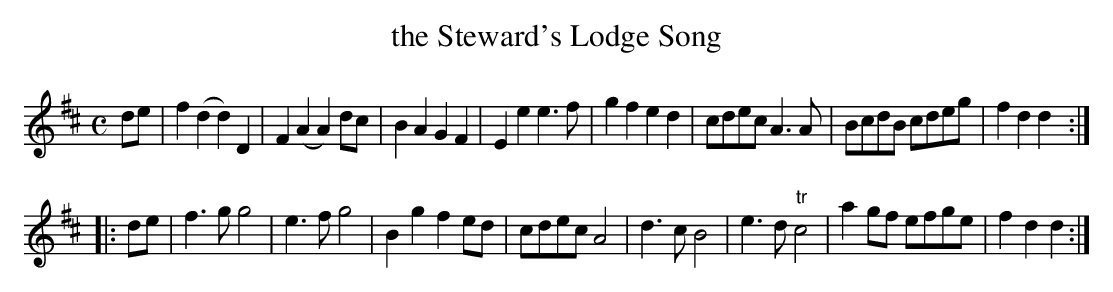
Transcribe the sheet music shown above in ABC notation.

X:1
T:the Steward's Lodge Song
M:C
K:D major
de|\
f2(d2 d2)D2| F2(A2 A2)dc| B2A2 G2F2| E2 e2 e3f| \
g2f2 e2d2| cdec A3A| BcdB cdeg| f2d2 d2::
de|\
f3g g4| e3f g4| B2g2 f2ed| cdec A4|\
d3c B4| e3d"tr"c4| a2gf efge| f2d2 d2:|
